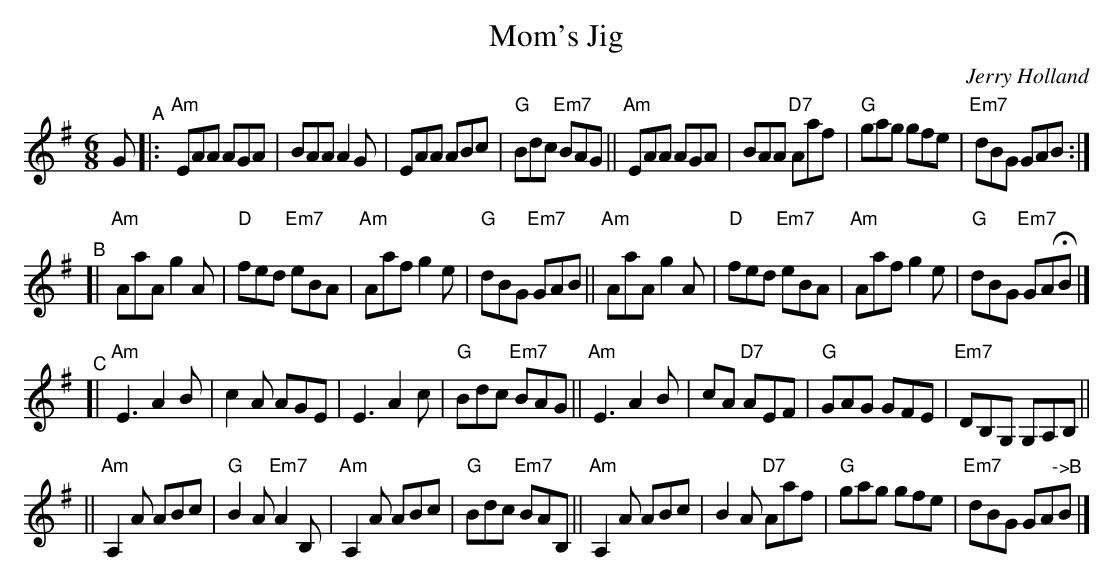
X:1
T: Mom's Jig
C: Jerry Holland
M: 6/8
L: 1/8
K: Ador
G "^A"|:\
"Am"EAA AGA | BAA A2G | EAA ABc | "G"Bdc "Em7"BAG ||\
"Am"EAA AGA | BAA "D7"Aaf | "G"gag gfe | "Em7"dBG GAB :|
"^B"[|\
"Am"AaA g2A | "D"fed "Em7"eBA | "Am"Aaf g2e | "G"dBG "Em7"GAB ||\
"Am"AaA g2A | "D"fed "Em7"eBA | "Am"Aaf g2e | "G"dBG "Em7"GAHB |]
"^C"[|\
"Am"E3 A2B | c2A AGE | E3 A2c | "G"Bdc "Em7"BAG ||\
"Am"E3 A2B | cA "D7"AEF | "G"GAG GFE | "Em7"DB,G, G,A,B, ||
||\
"Am"A,2A ABc | "G"B2A "Em7"A2B, | "Am"A,2A ABc | "G"Bdc "Em7"BAB, ||\
"Am"A,2A ABc | B2A "D7"Aaf | "G"gag gfe | "Em7"dBG GA"^->B"B |]
